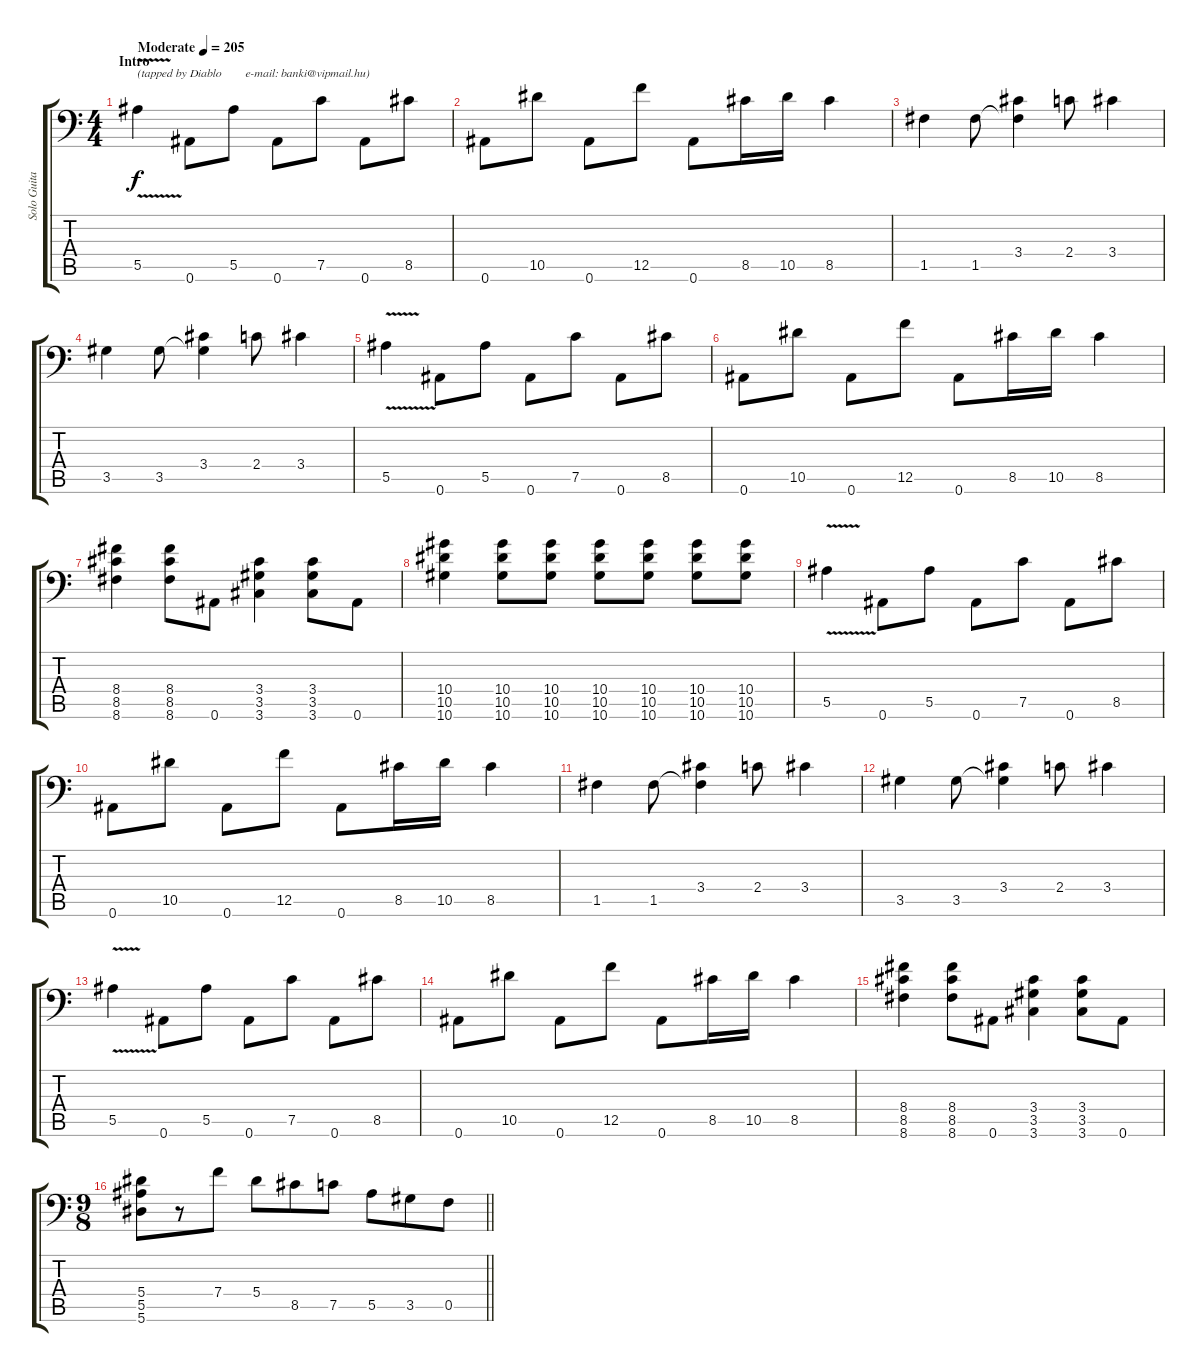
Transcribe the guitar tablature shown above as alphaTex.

\track ("Solo Guitar" "Solo Guita") {instrument distortionguitar}
\staff {score tabs}
\tuning (C4 G3 Eb3 Bb2 F2 Bb1) {hide}
\ts (4 4)
\section ("" "Intro")
\tempo (205 "Moderate")
\clef f4
\ks c
5.5{v}.4{txt "(tapped by Diablo        e-mail: banki@vipmail.hu)" dy f instrument distortionguitar} 0.6.8 5.5.8 0.6.8 7.5.8 0.6.8 8.5.8 |
0.6.8 10.5.8 0.6.8 12.5.8 0.6.8 8.5.16 10.5.16 8.5.4 |
1.5.4 1.5.8 (3.4 1.5{t}).4 2.4.8 3.4.4 |
3.5.4 3.5.8 (3.4 3.5{t}).4 2.4.8 3.4.4 |
5.5{v}.4 0.6.8 5.5.8 0.6.8 7.5.8 0.6.8 8.5.8 |
0.6.8 10.5.8 0.6.8 12.5.8 0.6.8 8.5.16 10.5.16 8.5.4 |
(8.4 8.5 8.6).4 (8.4 8.5 8.6).8 0.6.8 (3.4 3.5 3.6).4 (3.4 3.5 3.6).8 0.6.8 |
(10.4 10.5 10.6).4 (10.4 10.5 10.6).8 (10.4 10.5 10.6).8 (10.4 10.5 10.6).8 (10.4 10.5 10.6).8 (10.4 10.5 10.6).8 (10.4 10.5 10.6).8 |
5.5{v}.4 0.6.8 5.5.8 0.6.8 7.5.8 0.6.8 8.5.8 |
0.6.8 10.5.8 0.6.8 12.5.8 0.6.8 8.5.16 10.5.16 8.5.4 |
1.5.4 1.5.8 (3.4 1.5{t}).4 2.4.8 3.4.4 |
3.5.4 3.5.8 (3.4 3.5{t}).4 2.4.8 3.4.4 |
5.5{v}.4 0.6.8 5.5.8 0.6.8 7.5.8 0.6.8 8.5.8 |
0.6.8 10.5.8 0.6.8 12.5.8 0.6.8 8.5.16 10.5.16 8.5.4 |
(8.4 8.5 8.6).4 (8.4 8.5 8.6).8 0.6.8 (3.4 3.5 3.6).4 (3.4 3.5 3.6).8 0.6.8 |
\ts (9 8)
\barLineRight lightlight
(5.4 5.5 5.6).8 r.8 7.4.8 5.4.8 8.5.8 7.5.8 5.5.8 3.5.8 0.5.8
